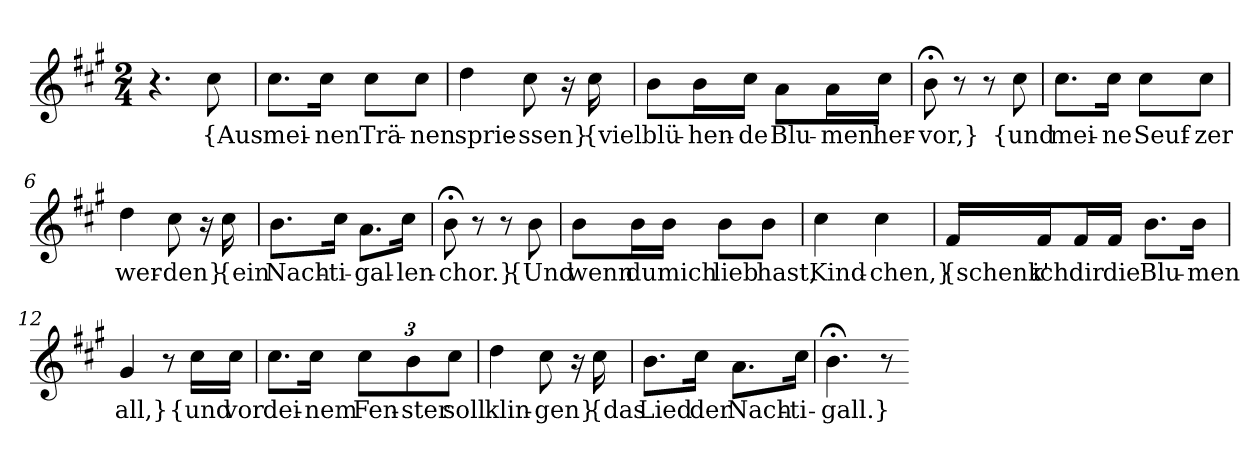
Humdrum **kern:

**kern	**text
*part1	*part1
*staff1	*staff1
*clefG2	*
*k[f#c#g#]	*
*M2/4	*
=	=
4.r	.
8cc#	{Aus
=1	=1
8.cc#\L	mei-
16cc#\Jk	-nen
8cc#\L	Trä-
8cc#\J	-nen
=2	=2
4dd	sprie-
8cc#	-ssen}
16r	.
16cc#	{viel
=3	=3
8b\L	blü-
16b\L	-hen-
16cc#\JJ	-de
8a\L	Blu-
16a\L	-men
16cc#\JJ	her-
=4	=4
8b;<	-vor,}
8r	.
8r	.
8cc#	{und
=5	=5
8.cc#\L	mei-
16cc#\Jk	-ne
8cc#\L	Seuf-
8cc#\J	-zer
=6	=6
4dd	wer-
8cc#	-den}
16r	.
16cc#	{ein
=7	=7
8.b\L	Nach-
16cc#\Jk	-ti-
8.a\L	-gal-
16cc#\Jk	-len-
=8	=8
8b;<	-chor.}
8r	.
8r	.
8b	{Und
=9	=9
8b\L	wenn
16b\L	du
16b\JJ	mich
8b\L	lieb
8b\J	hast,
=10	=10
4cc#	Kind-
4cc#	-chen,}
=11	=11
16f#/LL	{schenk'
16f#/J	ich
16f#/L	dir
16f#/JJ	die
8.b\L	Blu-
16b\Jk	-men
=12	=12
4g#	all,}
8r	.
16cc#\LL	{und
16cc#\JJ	vor
=13	=13
8.cc#\L	dei-
16cc#\Jk	-nem
12cc#\L	Fen-
12b\	-ster
12cc#\J	soll
=14	=14
4dd	klin-
8cc#	-gen}
16r	.
16cc#	{das
=15	=15
8.b\L	Lied
16cc#\Jk	der
8.a\L	Nach-
16cc#\Jk	-ti-
=16	=16
4.b;<	-gall.}
8r	.
=-	=-
*-	*-
